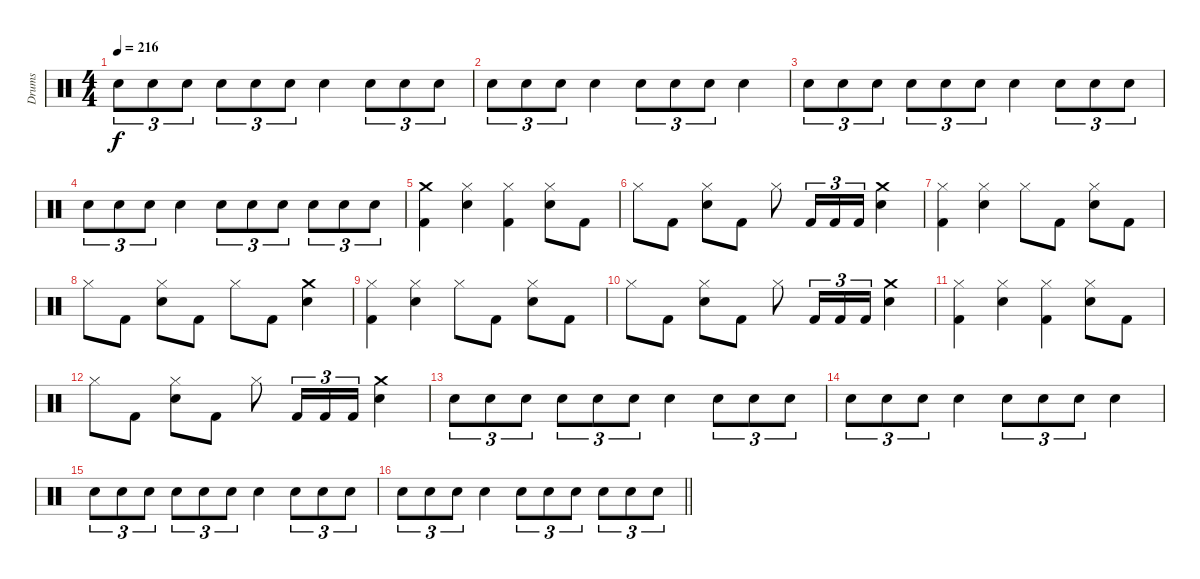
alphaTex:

\track ("Drums" "Drums") {instrument percussion}
\staff {score}
\articulation defaults
\ts (4 4)
\tempo 216
\clef neutral
\ks c "Snare (hit) 2".8{tu (3 2) dy f} "Snare (hit) 2".8{tu (3 2)} "Snare (hit) 2".8{tu (3 2)} "Snare (hit) 2".8{tu (3 2)} "Snare (hit) 2".8{tu (3 2)} "Snare (hit) 2".8{tu (3 2)} "Snare (hit) 2".4 "Snare (hit) 2".8{tu (3 2)} "Snare (hit) 2".8{tu (3 2)} "Snare (hit) 2".8{tu (3 2)}
|
"Snare (hit) 2".8{tu (3 2)} "Snare (hit) 2".8{tu (3 2)} "Snare (hit) 2".8{tu (3 2)} "Snare (hit) 2".4 "Snare (hit) 2".8{tu (3 2)} "Snare (hit) 2".8{tu (3 2)} "Snare (hit) 2".8{tu (3 2)} "Snare (hit) 2".4 |
"Snare (hit) 2".8{tu (3 2)} "Snare (hit) 2".8{tu (3 2)} "Snare (hit) 2".8{tu (3 2)} "Snare (hit) 2".8{tu (3 2)} "Snare (hit) 2".8{tu (3 2)} "Snare (hit) 2".8{tu (3 2)} "Snare (hit) 2".4 "Snare (hit) 2".8{tu (3 2)} "Snare (hit) 2".8{tu (3 2)} "Snare (hit) 2".8{tu (3 2)} |
"Snare (hit) 2".8{tu (3 2)} "Snare (hit) 2".8{tu (3 2)} "Snare (hit) 2".8{tu (3 2)} "Snare (hit) 2".4 "Snare (hit) 2".8{tu (3 2)} "Snare (hit) 2".8{tu (3 2)} "Snare (hit) 2".8{tu (3 2)} "Snare (hit) 2".8{tu (3 2)} "Snare (hit) 2".8{tu (3 2)} "Snare (hit) 2".8{tu (3 2)} |
("Crash medium (hit)" "Kick (hit) 2").4 ("Hi-Hat (closed)" "Snare (hit) 2").4 ("Hi-Hat (closed)" "Kick (hit) 2").4 ("Hi-Hat (closed)" "Snare (hit) 2").8 "Kick (hit) 2".8 |
"Hi-Hat (closed)".8 "Kick (hit) 2".8 ("Hi-Hat (closed)" "Snare (hit) 2").8 "Kick (hit) 2".8 "Hi-Hat (closed)".8 "Kick (hit) 2".16{tu (3 2)} "Kick (hit) 2".16{tu (3 2)} "Kick (hit) 2".16{tu (3 2)} ("Crash medium (hit)" "Snare (hit) 2").4 |
("Hi-Hat (closed)" "Kick (hit) 2").4 ("Hi-Hat (closed)" "Snare (hit) 2").4 "Hi-Hat (closed)".8 "Kick (hit) 2".8 ("Hi-Hat (closed)" "Snare (hit) 2").8 "Kick (hit) 2".8 |
"Hi-Hat (closed)".8 "Kick (hit) 2".8 ("Hi-Hat (closed)" "Snare (hit) 2").8 "Kick (hit) 2".8 "Hi-Hat (closed)".8 "Kick (hit) 2".8 ("Crash medium (hit)" "Snare (hit) 2").4 |
("Hi-Hat (closed)" "Kick (hit) 2").4 ("Hi-Hat (closed)" "Snare (hit) 2").4 "Hi-Hat (closed)".8 "Kick (hit) 2".8 ("Hi-Hat (closed)" "Snare (hit) 2").8 "Kick (hit) 2".8 |
"Hi-Hat (closed)".8 "Kick (hit) 2".8 ("Hi-Hat (closed)" "Snare (hit) 2").8 "Kick (hit) 2".8 "Hi-Hat (closed)".8 "Kick (hit) 2".16{tu (3 2)} "Kick (hit) 2".16{tu (3 2)} "Kick (hit) 2".16{tu (3 2)} ("Crash medium (hit)" "Snare (hit) 2").4 |
("Hi-Hat (closed)" "Kick (hit) 2").4 ("Hi-Hat (closed)" "Snare (hit) 2").4 ("Hi-Hat (closed)" "Kick (hit) 2").4 ("Hi-Hat (closed)" "Snare (hit) 2").8 "Kick (hit) 2".8 |
"Hi-Hat (closed)".8 "Kick (hit) 2".8 ("Hi-Hat (closed)" "Snare (hit) 2").8 "Kick (hit) 2".8 "Hi-Hat (closed)".8 "Kick (hit) 2".16{tu (3 2)} "Kick (hit) 2".16{tu (3 2)} "Kick (hit) 2".16{tu (3 2)} ("Crash medium (hit)" "Snare (hit) 2").4 |
"Snare (hit) 2".8{tu (3 2)} "Snare (hit) 2".8{tu (3 2)} "Snare (hit) 2".8{tu (3 2)} "Snare (hit) 2".8{tu (3 2)} "Snare (hit) 2".8{tu (3 2)} "Snare (hit) 2".8{tu (3 2)} "Snare (hit) 2".4 "Snare (hit) 2".8{tu (3 2)} "Snare (hit) 2".8{tu (3 2)} "Snare (hit) 2".8{tu (3 2)} |
"Snare (hit) 2".8{tu (3 2)} "Snare (hit) 2".8{tu (3 2)} "Snare (hit) 2".8{tu (3 2)} "Snare (hit) 2".4 "Snare (hit) 2".8{tu (3 2)} "Snare (hit) 2".8{tu (3 2)} "Snare (hit) 2".8{tu (3 2)} "Snare (hit) 2".4 |
"Snare (hit) 2".8{tu (3 2)} "Snare (hit) 2".8{tu (3 2)} "Snare (hit) 2".8{tu (3 2)} "Snare (hit) 2".8{tu (3 2)} "Snare (hit) 2".8{tu (3 2)} "Snare (hit) 2".8{tu (3 2)} "Snare (hit) 2".4 "Snare (hit) 2".8{tu (3 2)} "Snare (hit) 2".8{tu (3 2)} "Snare (hit) 2".8{tu (3 2)} |
\barLineRight lightlight "Snare (hit) 2".8{tu (3 2)} "Snare (hit) 2".8{tu (3 2)} "Snare (hit) 2".8{tu (3 2)} "Snare (hit) 2".4 "Snare (hit) 2".8{tu (3 2)} "Snare (hit) 2".8{tu (3 2)} "Snare (hit) 2".8{tu (3 2)} "Snare (hit) 2".8{tu (3 2)} "Snare (hit) 2".8{tu (3 2)} "Snare (hit) 2".8{tu (3 2)}
